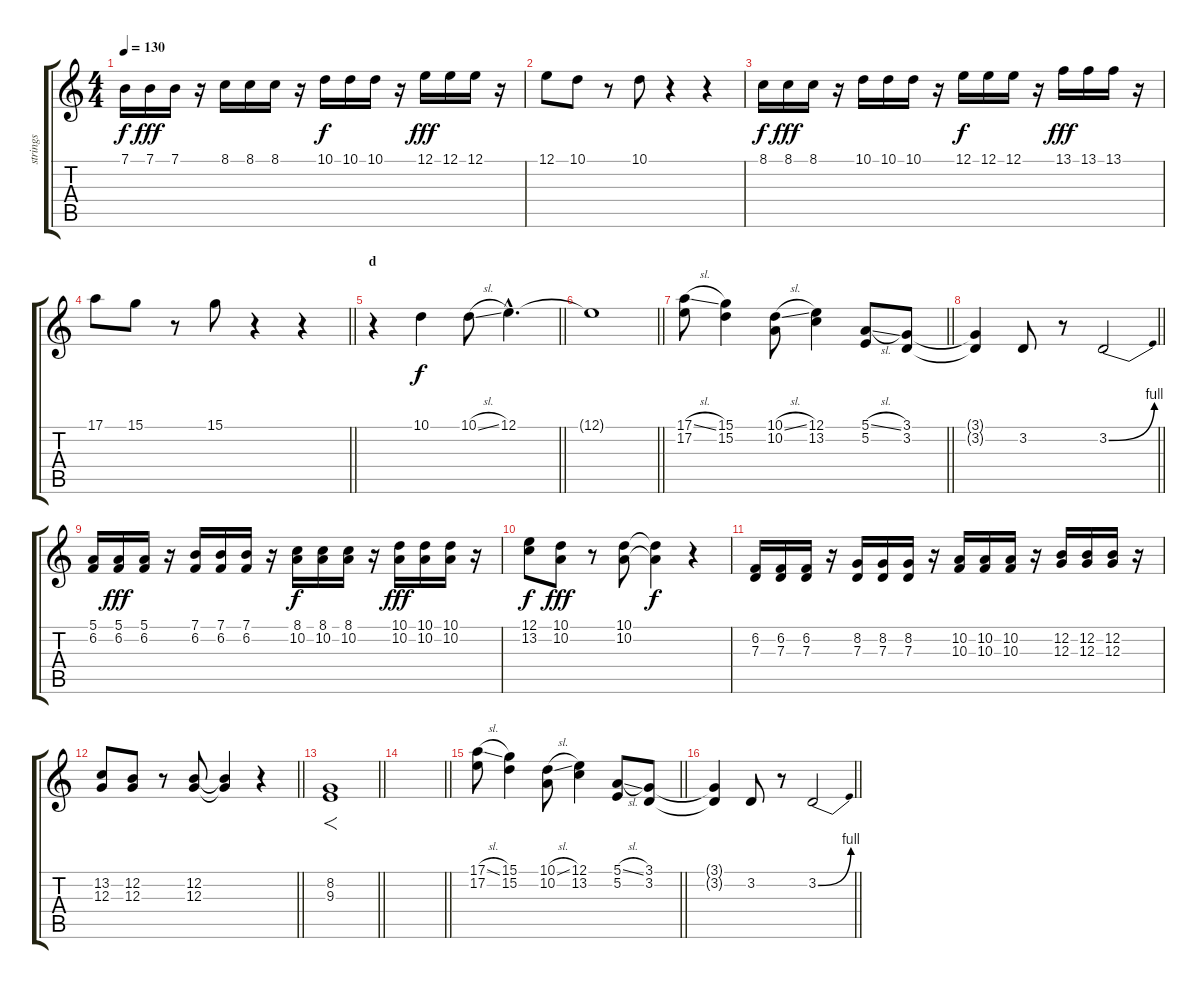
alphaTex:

\track ("strings" "strings") {instrument violin}
\staff {score tabs}
\tuning (E4 B3 G3 D3 A2 E2) {hide}
\ts (4 4)
\tempo 130
\clef g2
\ks c
7.1.16{dy f instrument electricguitarclean} 7.1.16{dy fff} 7.1.16 r.16 8.1.16 8.1.16 8.1.16 r.16 10.1.16{dy f} 10.1.16 10.1.16 r.16 12.1.16{dy fff} 12.1.16 12.1.16 r.16 |
12.1.8 10.1.8 r.8 10.1.8 r.4 r.4 |
8.1.16{dy f} 8.1.16{dy fff} 8.1.16 r.16 10.1.16 10.1.16 10.1.16 r.16 12.1.16{dy f} 12.1.16 12.1.16 r.16 13.1.16{dy fff} 13.1.16 13.1.16 r.16 |
\barLineRight lightlight
17.1.8 15.1.8 r.8 15.1.8 r.4 r.4 |
\section ("" "d")
\barLineRight lightlight
r.4 10.1.4{dy f} 10.1{sl}.8 12.1{hac}.4{d} |
\barLineRight lightlight
12.1{t}.1 |
\barLineRight lightlight
(17.1{sl} 17.2).8 (15.1 15.2).4 (10.1{sl} 10.2).8 (12.1 13.2).4 (5.1{sl} 5.2).8 (3.1 3.2).8 |
\barLineRight lightlight
(3.1{t} 3.2{t}).4 3.2.8 r.8 3.2{be (bend 0 0 60 4)}.2 |
(5.1 6.2).16{instrument violin} (5.1 6.2).16{dy fff} (5.1 6.2).16 r.16 (7.1 6.2).16 (7.1 6.2).16 (7.1 6.2).16 r.16 (8.1 10.2).16{dy f} (8.1 10.2).16 (8.1 10.2).16 r.16 (10.1 10.2).16{dy fff} (10.1 10.2).16 (10.1 10.2).16 r.16 |
(12.1 13.2).8{dy f} (10.1 10.2).8{dy fff} r.8 (10.1 10.2).8 (10.1{t} 10.2{t}).4{dy f} r.4 |
(6.2 7.3).16 (6.2 7.3).16 (6.2 7.3).16 r.16 (8.2 7.3).16 (8.2 7.3).16 (8.2 7.3).16 r.16 (10.2 10.3).16 (10.2 10.3).16 (10.2 10.3).16 r.16 (12.2 12.3).16 (12.2 12.3).16 (12.2 12.3).16 r.16 |
\barLineRight lightlight
(13.2 12.3).8 (12.2 12.3).8 r.8 (12.2 12.3).8 (12.2{t} 12.3{t}).4 r.4 |
\barLineRight lightlight
(8.2 9.3).1{f} |
\barLineRight lightlight
|
\barLineRight lightlight
(17.1{sl} 17.2).8{instrument electricguitarclean} (15.1 15.2).4 (10.1{sl} 10.2).8 (12.1 13.2).4 (5.1{sl} 5.2).8 (3.1 3.2).8 |
\barLineRight lightlight
(3.1{t} 3.2{t}).4 3.2.8 r.8 3.2{be (bend 0 0 60 4)}.2
